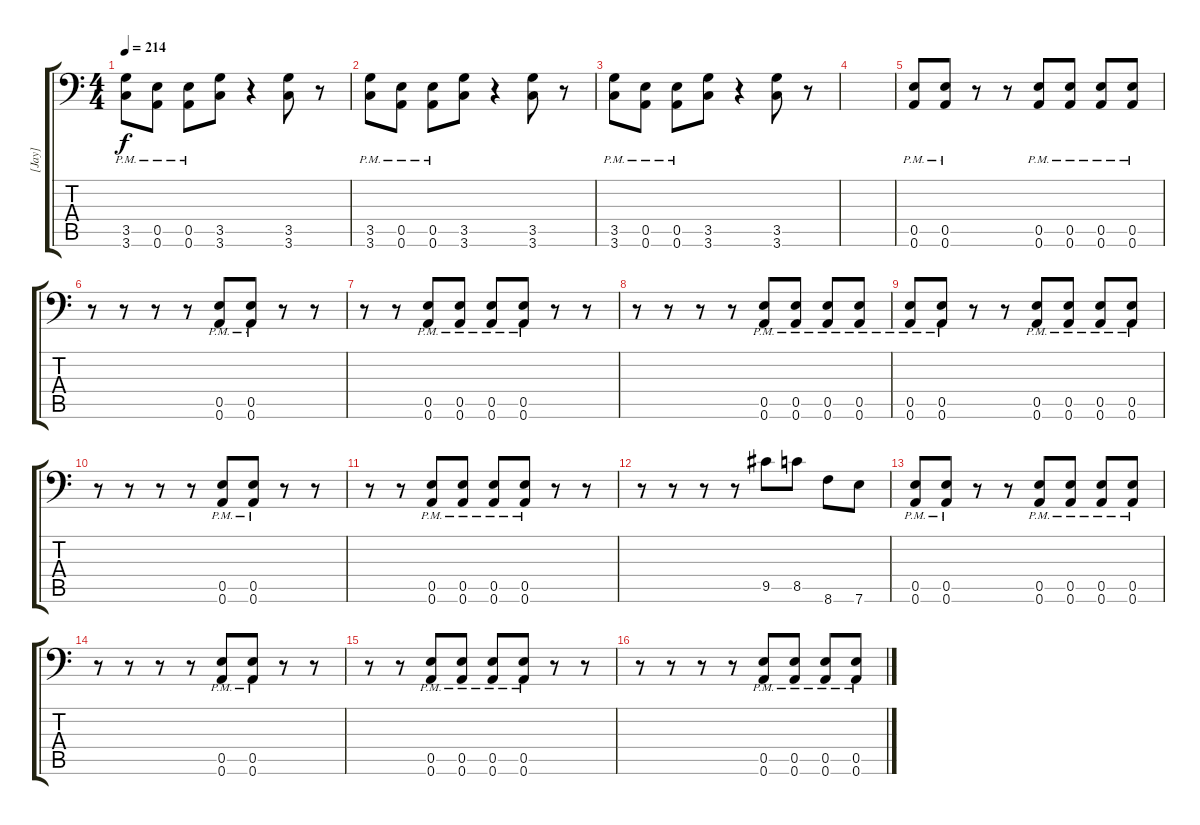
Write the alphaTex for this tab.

\track ("[Jay]" "[Jay]") {instrument distortionguitar}
\staff {score tabs}
\tuning (B3 Gb3 D3 A2 E2 A1) {hide}
\ts (4 4)
\tempo 214
\clef f4
\ks c
(3.5{pm} 3.6{pm}).8{dy f} (0.5{pm} 0.6{pm}).8 (0.5{pm} 0.6{pm}).8 (3.5 3.6).8 r.4 (3.5 3.6).8 r.8 |
(3.5{pm} 3.6{pm}).8 (0.5{pm} 0.6{pm}).8 (0.5{pm} 0.6{pm}).8 (3.5 3.6).8 r.4 (3.5 3.6).8 r.8 |
(3.5{pm} 3.6{pm}).8 (0.5{pm} 0.6{pm}).8 (0.5{pm} 0.6{pm}).8 (3.5 3.6).8 r.4 (3.5 3.6).8 r.8 |
|
(0.5{pm} 0.6{pm}).8 (0.5{pm} 0.6{pm}).8 r.8 r.8 (0.5{pm} 0.6{pm}).8 (0.5{pm} 0.6{pm}).8 (0.5{pm} 0.6{pm}).8 (0.5{pm} 0.6{pm}).8 |
r.8 r.8 r.8 r.8 (0.5{pm} 0.6{pm}).8 (0.5{pm} 0.6{pm}).8 r.8 r.8 |
r.8 r.8 (0.5{pm} 0.6{pm}).8 (0.5{pm} 0.6{pm}).8 (0.5{pm} 0.6{pm}).8 (0.5{pm} 0.6{pm}).8 r.8 r.8 |
r.8 r.8 r.8 r.8 (0.5{pm} 0.6{pm}).8 (0.5{pm} 0.6{pm}).8 (0.5{pm} 0.6{pm}).8 (0.5{pm} 0.6{pm}).8 |
(0.5{pm} 0.6{pm}).8 (0.5{pm} 0.6{pm}).8 r.8 r.8 (0.5{pm} 0.6{pm}).8 (0.5{pm} 0.6{pm}).8 (0.5{pm} 0.6{pm}).8 (0.5{pm} 0.6{pm}).8 |
r.8 r.8 r.8 r.8 (0.5{pm} 0.6{pm}).8 (0.5{pm} 0.6{pm}).8 r.8 r.8 |
r.8 r.8 (0.5{pm} 0.6{pm}).8 (0.5{pm} 0.6{pm}).8 (0.5{pm} 0.6{pm}).8 (0.5{pm} 0.6{pm}).8 r.8 r.8 |
r.8 r.8 r.8 r.8 9.5.8 8.5.8 8.6.8 7.6.8 |
(0.5{pm} 0.6{pm}).8 (0.5{pm} 0.6{pm}).8 r.8 r.8 (0.5{pm} 0.6{pm}).8 (0.5{pm} 0.6{pm}).8 (0.5{pm} 0.6{pm}).8 (0.5{pm} 0.6{pm}).8 |
r.8 r.8 r.8 r.8 (0.5{pm} 0.6{pm}).8 (0.5{pm} 0.6{pm}).8 r.8 r.8 |
r.8 r.8 (0.5{pm} 0.6{pm}).8 (0.5{pm} 0.6{pm}).8 (0.5{pm} 0.6{pm}).8 (0.5{pm} 0.6{pm}).8 r.8 r.8 |
r.8 r.8 r.8 r.8 (0.5{pm} 0.6{pm}).8 (0.5{pm} 0.6{pm}).8 (0.5{pm} 0.6{pm}).8 (0.5{pm} 0.6{pm}).8
